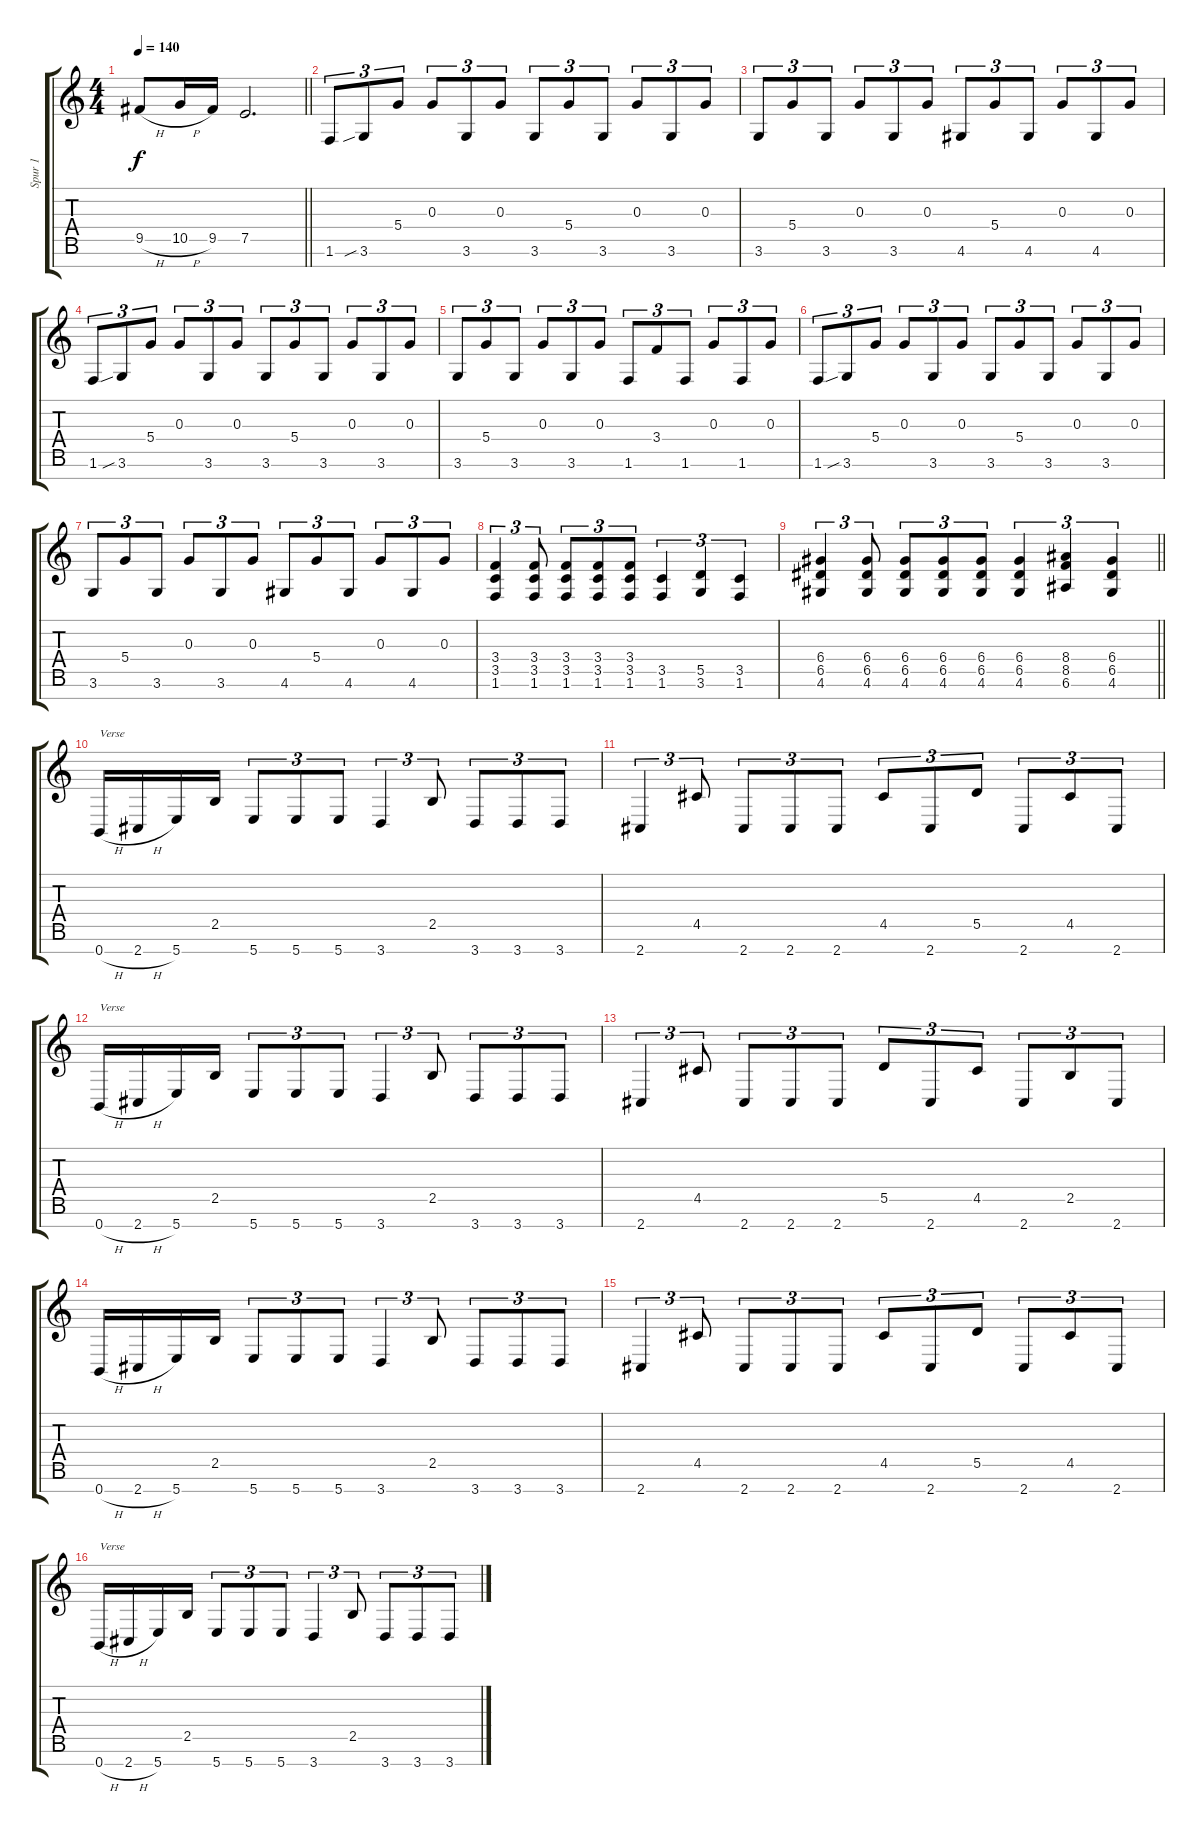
\track ("Spur 1" "Spur 1") {instrument acousticguitarsteel}
\staff {score tabs}
\tuning (E4 B3 G3 D3 A2 E2 B1) {hide}
\ts (4 4)
\tempo 140
\clef g2
\barLineRight lightlight
\ks c
9.5{h}.8{dy f} 10.5{h}.16 9.5.16 7.5.2{d} |
1.6.8{tu (3 2)} 3.6{sib}.8{tu (3 2)} 5.4.8{tu (3 2)} 0.3.8{tu (3 2)} 3.6.8{tu (3 2)} 0.3.8{tu (3 2)} 3.6.8{tu (3 2)} 5.4.8{tu (3 2)} 3.6.8{tu (3 2)} 0.3.8{tu (3 2)} 3.6.8{tu (3 2)} 0.3.8{tu (3 2)} |
3.6.8{tu (3 2)} 5.4.8{tu (3 2)} 3.6.8{tu (3 2)} 0.3.8{tu (3 2)} 3.6.8{tu (3 2)} 0.3.8{tu (3 2)} 4.6.8{tu (3 2)} 5.4.8{tu (3 2)} 4.6.8{tu (3 2)} 0.3.8{tu (3 2)} 4.6.8{tu (3 2)} 0.3.8{tu (3 2)} |
1.6.8{tu (3 2)} 3.6{sib}.8{tu (3 2)} 5.4.8{tu (3 2)} 0.3.8{tu (3 2)} 3.6.8{tu (3 2)} 0.3.8{tu (3 2)} 3.6.8{tu (3 2)} 5.4.8{tu (3 2)} 3.6.8{tu (3 2)} 0.3.8{tu (3 2)} 3.6.8{tu (3 2)} 0.3.8{tu (3 2)} |
3.6.8{tu (3 2)} 5.4.8{tu (3 2)} 3.6.8{tu (3 2)} 0.3.8{tu (3 2)} 3.6.8{tu (3 2)} 0.3.8{tu (3 2)} 1.6.8{tu (3 2)} 3.4.8{tu (3 2)} 1.6.8{tu (3 2)} 0.3.8{tu (3 2)} 1.6.8{tu (3 2)} 0.3.8{tu (3 2)} |
1.6.8{tu (3 2)} 3.6{sib}.8{tu (3 2)} 5.4.8{tu (3 2)} 0.3.8{tu (3 2)} 3.6.8{tu (3 2)} 0.3.8{tu (3 2)} 3.6.8{tu (3 2)} 5.4.8{tu (3 2)} 3.6.8{tu (3 2)} 0.3.8{tu (3 2)} 3.6.8{tu (3 2)} 0.3.8{tu (3 2)} |
3.6.8{tu (3 2)} 5.4.8{tu (3 2)} 3.6.8{tu (3 2)} 0.3.8{tu (3 2)} 3.6.8{tu (3 2)} 0.3.8{tu (3 2)} 4.6.8{tu (3 2)} 5.4.8{tu (3 2)} 4.6.8{tu (3 2)} 0.3.8{tu (3 2)} 4.6.8{tu (3 2)} 0.3.8{tu (3 2)} |
(3.4 3.5 1.6).4{tu (3 2)} (3.4 3.5 1.6).8{tu (3 2)} (3.4 3.5 1.6).8{tu (3 2)} (3.4 3.5 1.6).8{tu (3 2)} (3.4 3.5 1.6).8{tu (3 2)} (3.5 1.6).4{tu (3 2)} (5.5 3.6).4{tu (3 2)} (3.5 1.6).4{tu (3 2)} |
\barLineRight lightlight
(6.4 6.5 4.6).4{tu (3 2)} (6.4 6.5 4.6).8{tu (3 2)} (6.4 6.5 4.6).8{tu (3 2)} (6.4 6.5 4.6).8{tu (3 2)} (6.4 6.5 4.6).8{tu (3 2)} (6.4 6.5 4.6).4{tu (3 2)} (8.4 8.5 6.6).4{tu (3 2)} (6.4 6.5 4.6).4{tu (3 2)} |
0.7{h}.16{txt "Verse"} 2.7{h}.16 5.7.16 2.5.16 5.7.8{tu (3 2)} 5.7.8{tu (3 2)} 5.7.8{tu (3 2)} 3.7.4{tu (3 2)} 2.5.8{tu (3 2)} 3.7.8{tu (3 2)} 3.7.8{tu (3 2)} 3.7.8{tu (3 2)} |
2.7.4{tu (3 2)} 4.5.8{tu (3 2)} 2.7.8{tu (3 2)} 2.7.8{tu (3 2)} 2.7.8{tu (3 2)} 4.5.8{tu (3 2)} 2.7.8{tu (3 2)} 5.5.8{tu (3 2)} 2.7.8{tu (3 2)} 4.5.8{tu (3 2)} 2.7.8{tu (3 2)} |
0.7{h}.16{txt "Verse"} 2.7{h}.16 5.7.16 2.5.16 5.7.8{tu (3 2)} 5.7.8{tu (3 2)} 5.7.8{tu (3 2)} 3.7.4{tu (3 2)} 2.5.8{tu (3 2)} 3.7.8{tu (3 2)} 3.7.8{tu (3 2)} 3.7.8{tu (3 2)} |
2.7.4{tu (3 2)} 4.5.8{tu (3 2)} 2.7.8{tu (3 2)} 2.7.8{tu (3 2)} 2.7.8{tu (3 2)} 5.5.8{tu (3 2)} 2.7.8{tu (3 2)} 4.5.8{tu (3 2)} 2.7.8{tu (3 2)} 2.5.8{tu (3 2)} 2.7.8{tu (3 2)} |
0.7{h}.16 2.7{h}.16 5.7.16 2.5.16 5.7.8{tu (3 2)} 5.7.8{tu (3 2)} 5.7.8{tu (3 2)} 3.7.4{tu (3 2)} 2.5.8{tu (3 2)} 3.7.8{tu (3 2)} 3.7.8{tu (3 2)} 3.7.8{tu (3 2)} |
2.7.4{tu (3 2)} 4.5.8{tu (3 2)} 2.7.8{tu (3 2)} 2.7.8{tu (3 2)} 2.7.8{tu (3 2)} 4.5.8{tu (3 2)} 2.7.8{tu (3 2)} 5.5.8{tu (3 2)} 2.7.8{tu (3 2)} 4.5.8{tu (3 2)} 2.7.8{tu (3 2)} |
0.7{h}.16{txt "Verse"} 2.7{h}.16 5.7.16 2.5.16 5.7.8{tu (3 2)} 5.7.8{tu (3 2)} 5.7.8{tu (3 2)} 3.7.4{tu (3 2)} 2.5.8{tu (3 2)} 3.7.8{tu (3 2)} 3.7.8{tu (3 2)} 3.7.8{tu (3 2)}
